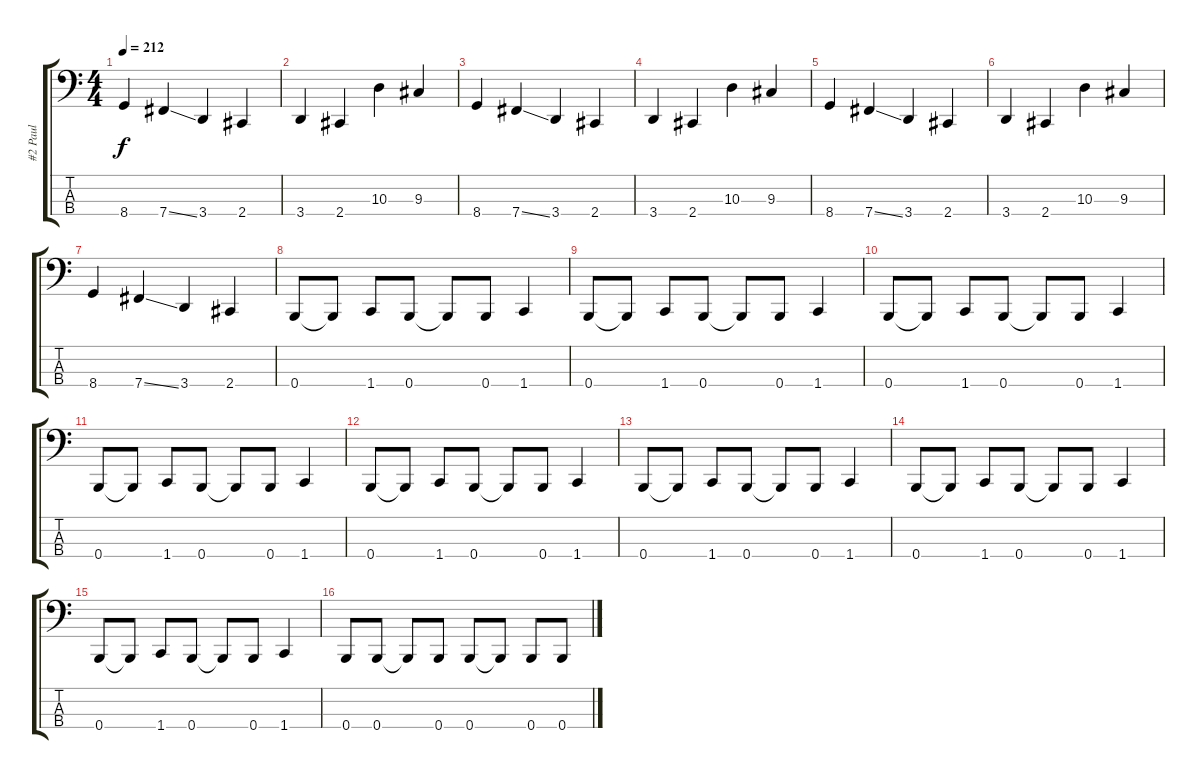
\track ("#2 Paul" "#2 Paul") {instrument electricbassfinger}
\staff {score tabs}
\tuning (D2 A1 E1 B0) {hide}
\ts (4 4)
\tempo 212
\clef f4
\ks c
8.4.4{dy f} 7.4{ss}.4 3.4.4 2.4.4 |
3.4.4 2.4.4 10.3.4 9.3.4 |
8.4.4 7.4{ss}.4 3.4.4 2.4.4 |
3.4.4 2.4.4 10.3.4 9.3.4 |
8.4.4 7.4{ss}.4 3.4.4 2.4.4 |
3.4.4 2.4.4 10.3.4 9.3.4 |
8.4.4 7.4{ss}.4 3.4.4 2.4.4 |
0.4.8 0.4{t}.8 1.4.8 0.4.8 0.4{t}.8 0.4.8 1.4.4 |
0.4.8 0.4{t}.8 1.4.8 0.4.8 0.4{t}.8 0.4.8 1.4.4 |
0.4.8 0.4{t}.8 1.4.8 0.4.8 0.4{t}.8 0.4.8 1.4.4 |
0.4.8 0.4{t}.8 1.4.8 0.4.8 0.4{t}.8 0.4.8 1.4.4 |
0.4.8 0.4{t}.8 1.4.8 0.4.8 0.4{t}.8 0.4.8 1.4.4 |
0.4.8 0.4{t}.8 1.4.8 0.4.8 0.4{t}.8 0.4.8 1.4.4 |
0.4.8 0.4{t}.8 1.4.8 0.4.8 0.4{t}.8 0.4.8 1.4.4 |
0.4.8 0.4{t}.8 1.4.8 0.4.8 0.4{t}.8 0.4.8 1.4.4 |
0.4.8 0.4.8 0.4{t}.8 0.4.8 0.4.8 0.4{t}.8 0.4.8 0.4.8
